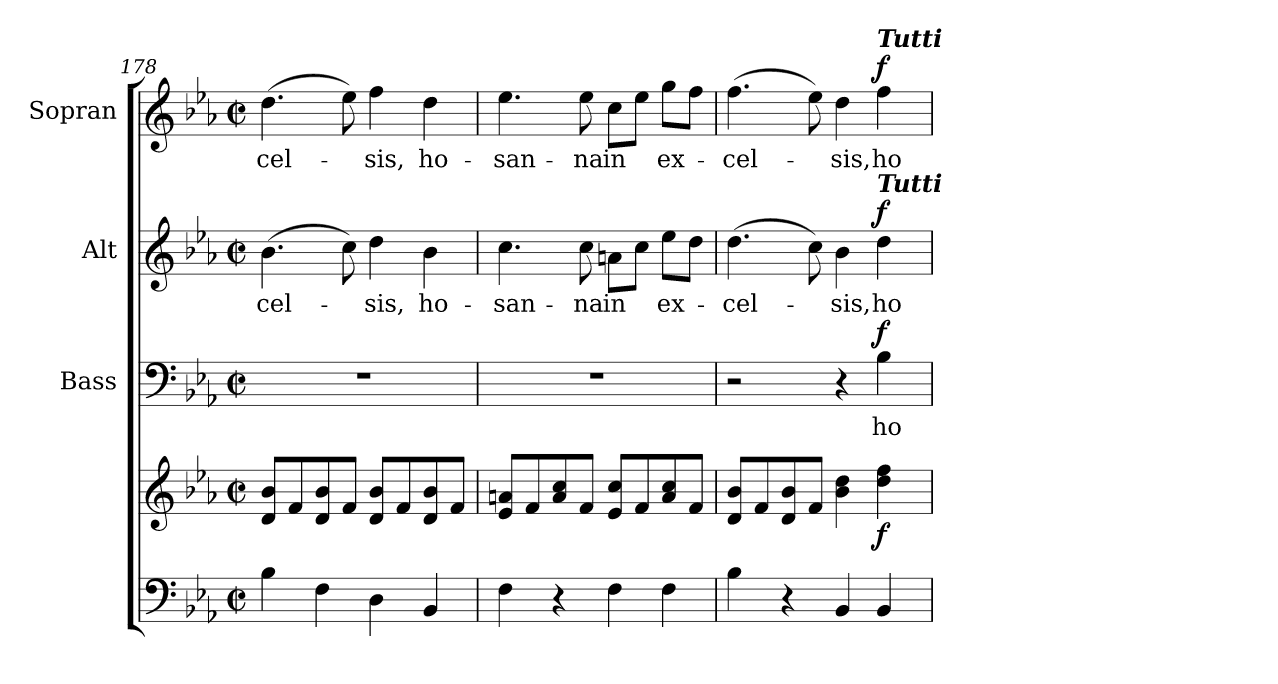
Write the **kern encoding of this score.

**kern	**kern	**dynam	**kern	**text	**dynam	**kern	**text	**dynam	**kern	**text	**dynam
*part4	*part4	*part4	*part3	*part3	*part3	*part2	*part2	*part2	*part1	*part1	*part1
*staff5	*staff4	*staff4/5	*staff3	*staff3	*staff3	*staff2	*staff2	*staff2	*staff1	*staff1	*staff1
*	*	*	*I"Bass	*	*	*I"Alt	*	*	*I"Sopran	*	*
*	*	*	*I'B.	*	*	*I'A.	*	*	*I'S.	*	*
*clefF4	*clefG2	*	*clefF4	*	*	*clefG2	*	*	*clefG2	*	*
*k[b-e-a-]	*k[b-e-a-]	*	*k[b-e-a-]	*	*	*k[b-e-a-]	*	*	*k[b-e-a-]	*	*
*E-:	*E-:	*	*E-:	*	*	*E-:	*	*	*E-:	*	*
*M2/2	*M2/2	*	*M2/2	*	*	*M2/2	*	*	*M2/2	*	*
*met(c|)	*met(c|)	*	*met(c|)	*	*	*met(c|)	*	*	*met(c|)	*	*
=178	=178	=178	=178	=178	=178	=178	=178	=178	=178	=178	=178
!	!	!	!	!	!	!	!LO:LY:b	!	!	!LO:LY:b	!
4B-\	8d/ 8b-/L	.	1r	.	.	(>4.b-\	-cel-	.	(>4.dd\	-cel-	.
.	8f/	.	.	.	.	.	.	.	.	.	.
4F\	8d/ 8b-/	.	.	.	.	.	.	.	.	.	.
.	8f/J	.	.	.	.	8cc\)	.	.	8ee-\)	.	.
!	!	!	!	!	!	!	!LO:LY:b	!	!	!LO:LY:b	!
4D\	8d/ 8b-/L	.	.	.	.	4dd\	-sis,	.	4ff\	-sis,	.
.	8f/	.	.	.	.	.	.	.	.	.	.
!	!	!	!	!	!	!	!LO:LY:b	!	!	!LO:LY:b	!
4BB-/	8d/ 8b-/	.	.	.	.	4b-\	ho-	.	4dd\	ho-	.
.	8f/J	.	.	.	.	.	.	.	.	.	.
=179	=179	=179	=179	=179	=179	=179	=179	=179	=179	=179	=179
!	!	!	!	!	!	!	!LO:LY:b	!	!	!LO:LY:b	!
4F\	8e-/ 8an/L	.	1r	.	.	4.cc\	-san-	.	4.ee-\	-san-	.
.	8f/	.	.	.	.	.	.	.	.	.	.
4r	8a/ 8cc/	.	.	.	.	.	.	.	.	.	.
!	!	!	!	!	!	!	!LO:LY:b	!	!	!LO:LY:b	!
.	8f/J	.	.	.	.	8cc\	-na	.	8ee-\	-na	.
!	!	!	!	!	!	!	!LO:LY:b	!	!	!LO:LY:b	!
4F\	8e-/ 8cc/L	.	.	.	.	8an\L	in	.	8cc\L	in	.
.	8f/	.	.	.	.	8cc\J	.	.	8ee-\J	.	.
!	!	!	!	!	!	!	!LO:LY:b	!	!	!LO:LY:b	!
4F\	8a/ 8cc/	.	.	.	.	8ee-\L	ex-	.	8gg\L	ex-	.
.	8f/J	.	.	.	.	8dd\J	.	.	8ff\J	.	.
=180	=180	=180	=180	=180	=180	=180	=180	=180	=180	=180	=180
!	!	!	!	!	!	!	!LO:LY:b	!	!	!LO:LY:b	!
4B-\	8d/ 8b-/L	.	2r	.	.	(>4.dd\	-cel-	.	(>4.ff\	-cel-	.
.	8f/	.	.	.	.	.	.	.	.	.	.
4r	8d/ 8b-/	.	.	.	.	.	.	.	.	.	.
.	8f/J	.	.	.	.	8cc\)	.	.	8ee-\)	.	.
!	!	!	!	!	!	!	!LO:LY:b	!	!	!LO:LY:b	!
4BB-/	4b-\ 4dd\	.	4r	.	.	4b-\	-sis,	.	4dd\	-sis,	.
!	!	!	!	!	!	!	!	!	!LO:TX:a:Bi:t=Tutti	!	!
!	!	!	!	!	!	!LO:TX:a:Bi:t=Tutti	!	!	!	!	!
!	!	!LO:DY:b	!	!LO:LY:b	!LO:DY:a	!	!LO:LY:b	!LO:DY:a	!	!LO:LY:b	!LO:DY:a
4BB-/	4dd\ 4ff\	f	4B-\	ho-	f	4dd\	ho-	f	4ff\	ho-	f
=	=	=	=	=	=	=	=	=	=	=	=
*-	*-	*-	*-	*-	*-	*-	*-	*-	*-	*-	*-
